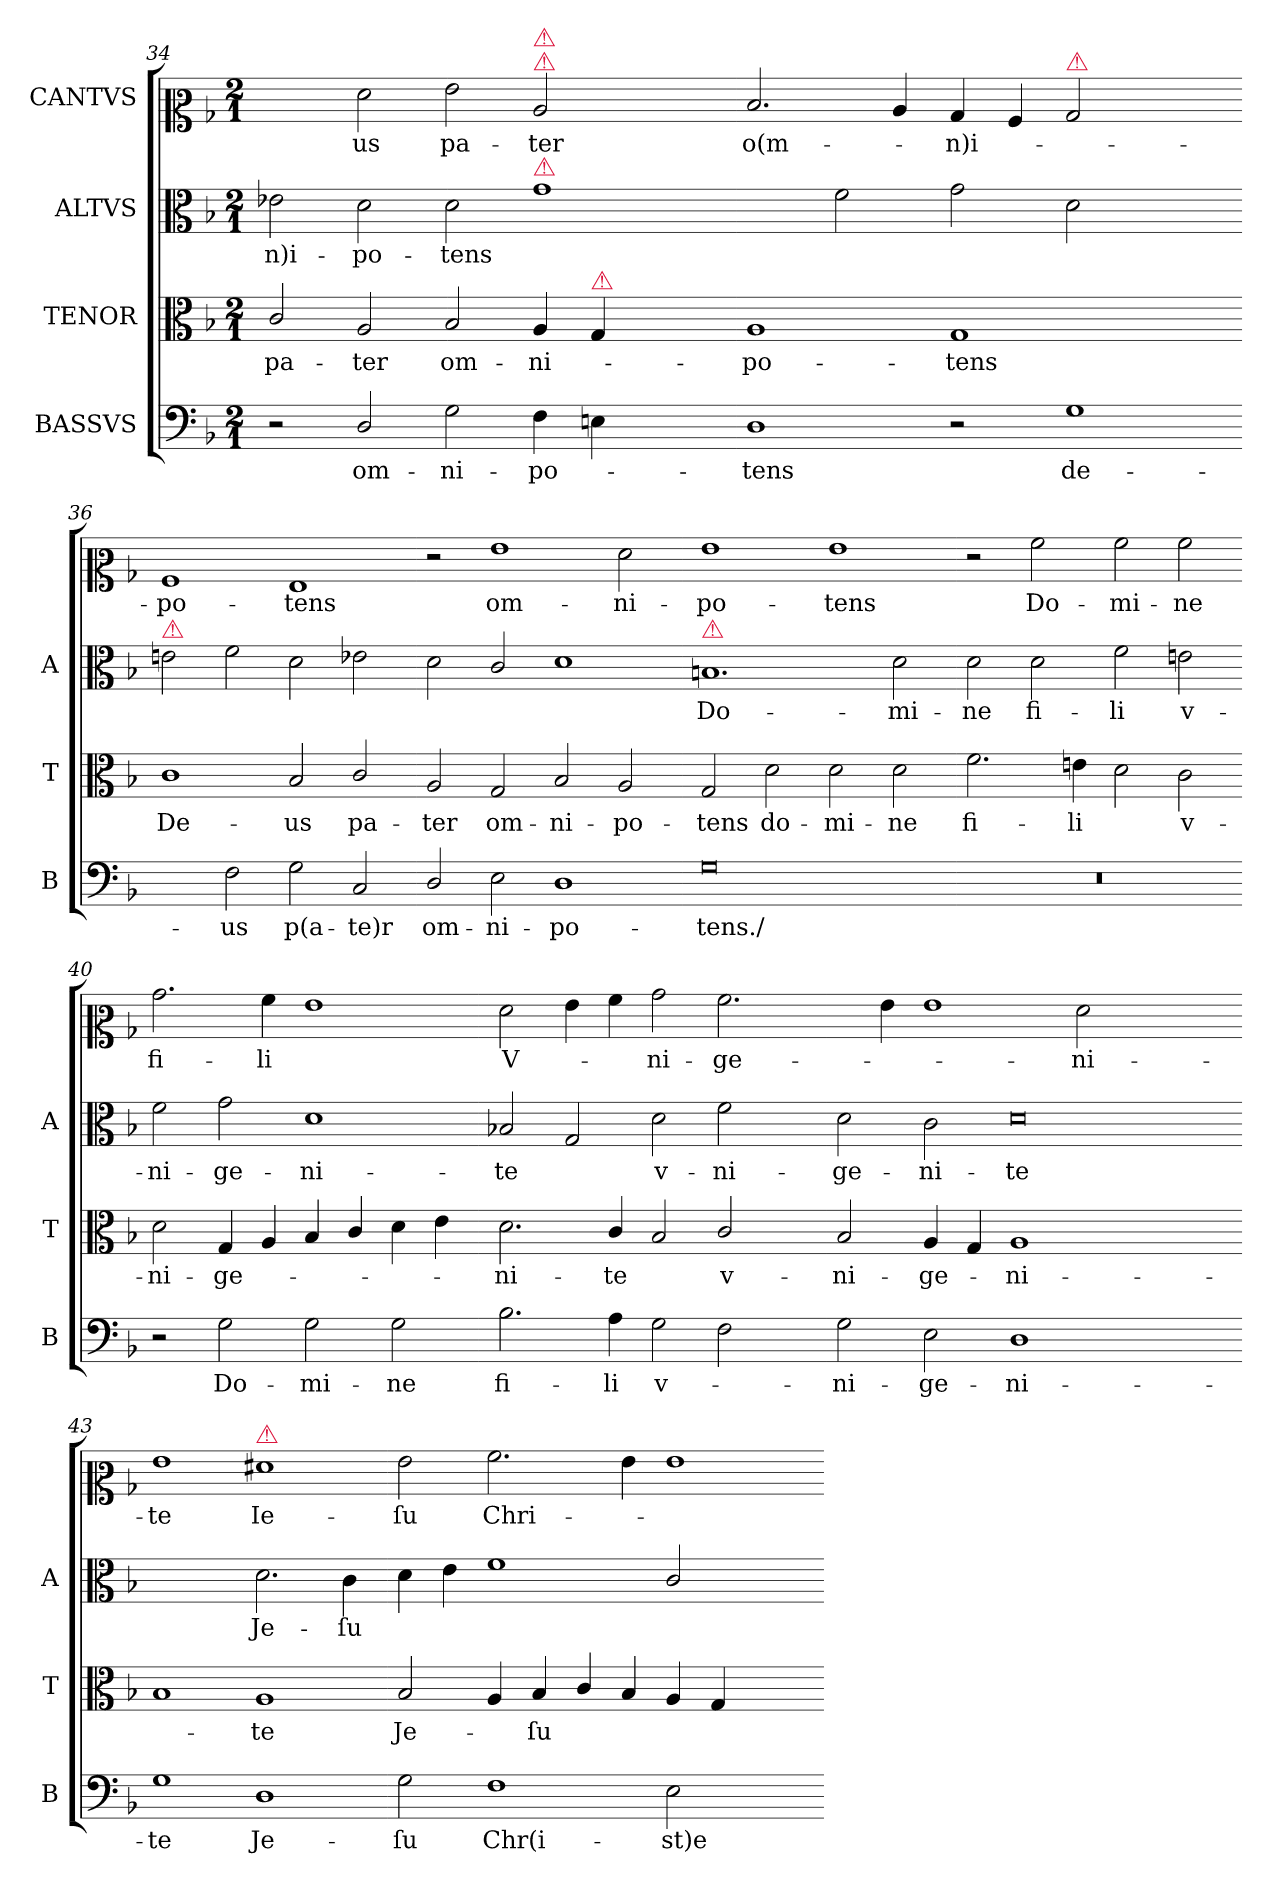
**kern	**text	**kern	**text	**kern	**text	**kern	**text
*part4	*part4	*part3	*part3	*part2	*part2	*part1	*part1
*staff4	*staff4	*staff3	*staff3	*staff2	*staff2	*staff1	*staff1
*I"BASSVS	*	*I"TENOR	*	*I"ALTVS	*	*I"CANTVS	*
*I'B	*	*I'T	*	*I'A	*	*	*
*clefF4	*	*clefC3	*	*clefC3	*	*clefC2	*
*k[b-]	*	*k[b-]	*	*k[b-]	*	*k[b-]	*
*F:	*	*F:	*	*F:	*	*F:	*
*M2/1	*	*M2/1	*	*M2/1	*	*M2/1	*
=34	=34	=34	=34	=34	=34	=34	=34
2r	.	2c/	pa-	2e-X\	-n)i-	2ryy	.
!	!LO:LY:i	!	!	!	!	!	!LO:LY:i
2D/	om-	2A/	-ter	2d\	-po-	2f\	-us
!	!LO:LY:i	!	!	!	!	!	!LO:LY:i
2G\	-ni-	2B-/	om-	2d\	-tens	2g\	pa-
!	!	!	!	!	!	!LO:TX:a:color=crimson:t=⚠	!
!	!	!	!	!	!	!LO:TX:a:color=crimson:t=⚠	!
!	!	!	!	!LO:TX:a:color=crimson:t=⚠	!	!	!
!	!LO:LY:i	!	!	!	!	!	!LO:LY:i
4F\	-po-	4A/	-ni-	1g\	.	2c/	-ter
!	!	!LO:TX:a:color=crimson:t=⚠	!	!	!	!	!
4En\	.	4G/	.	.	.	.	.
2ryy	.	2ryy	.	.	.	2ryy	.
=35-	=35-	=35-	=35-	=35-	=35-	=35-	=35-
!	!LO:LY:i	!	!	!	!	!	!LO:LY:i
1D\	-tens	1A/	-po-	2ryy	.	2.d/	o(m-
.	.	.	.	2f\	.	.	.
.	.	.	.	.	.	4c/	.
!	!	!	!	!	!	!	!LO:LY:i
2r	.	1G/	-tens	2g\	.	4B-/	-n)i-
.	.	.	.	.	.	4A/	.
!	!	!	!	!	!	!LO:TX:a:color=crimson:t=⚠	!
!	!LO:LY:i	!	!	!	!	!	!
1G\	de-	.	.	2d\	.	2B-/	.
.	.	2ryy	.	2ryy	.	2ryy	.
=36-	=36-	=36-	=36-	=36-	=36-	=36-	=36-
!	!	!	!	!LO:TX:a:color=crimson:t=⚠	!	!	!
!	!	!	!LO:LY:i	!	!	!	!LO:LY:i
2ryy	.	1c\	De-	2en\	.	1A/	-po-
!	!LO:LY:i	!	!	!	!	!	!
2F\	-us	.	.	2f\	.	.	.
!	!LO:LY:i	!	!LO:LY:i	!	!	!	!LO:LY:i
2G\	p(a-	2B-/	-us	2d\	.	1G/	-tens
!	!LO:LY:i	!	!LO:LY:i	!	!	!	!
2C/	-te)r	2c/	pa-	2e-X\	.	.	.
=37-	=37-	=37-	=37-	=37-	=37-	=37-	=37-
!	!LO:LY:i	!	!LO:LY:i	!	!	!	!
2D/	om-	2A/	-ter	2d\	.	2r	.
!	!LO:LY:i	!	!LO:LY:i	!	!	!	!
2E\	-ni-	2G/	om-	2c/	.	1g\	om-
!	!LO:LY:i	!	!LO:LY:i	!	!	!	!
1D\	-po-	2B-/	-ni-	1d\	.	.	.
!	!	!	!LO:LY:i	!	!	!	!
.	.	2A/	-po-	.	.	2f\	-ni-
=38-	=38-	=38-	=38-	=38-	=38-	=38-	=38-
!	!	!	!	!LO:TX:a:color=crimson:t=⚠	!	!	!
!	!LO:LY:i	!	!LO:LY:i	!	!	!	!
0G\	-tens./	2G/	-tens	1.Bn/	Do-	1g\	-po-
.	.	2d\	do-	.	.	.	.
.	.	2d\	-mi-	.	.	1g\	-tens
.	.	2d\	-ne	2d\	-mi-	.	.
=39-	=39-	=39-	=39-	=39-	=39-	=39-	=39-
0r	.	2.f\	fi-	2d\	-ne	2r	.
.	.	.	.	2d\	fi-	2a\	Do-
.	.	4en\	-li	.	.	.	.
.	.	2d\	.	2f\	-li	2a\	-mi-
.	.	2c\	v-	2en\	v-	2a\	-ne
=40-	=40-	=40-	=40-	=40-	=40-	=40-	=40-
2r	.	2d\	-ni-	2f\	-ni-	2.b-\	fi-
2G\	Do-	4G/	-ge-	2g\	-ge-	.	.
.	.	4A/	.	.	.	4a\	-li
2G\	-mi-	4B-/	.	1d\	-ni-	1g\	.
.	.	4c/	.	.	.	.	.
2G\	-ne	4d\	.	.	.	.	.
.	.	4e\	.	.	.	.	.
=41-	=41-	=41-	=41-	=41-	=41-	=41-	=41-
2.B-\	fi-	2.d\	-ni-	2B-X/	-te	2f\	V-
.	.	.	.	2G/	.	4g\	.
4A\	-li	4c/	-te	.	.	4a\	.
!	!	!	!	!	!LO:LY:i	!	!
2G\	v-	2B-/	.	2d\	v-	2b-\	-ni-
!	!	!	!LO:LY:i	!	!LO:LY:i	!	!
2F\	.	2c/	v-	2f\	-ni-	2.a\	-ge-
4ryy	.	4ryy	.	4ryy	.	.	.
=42-	=42-	=42-	=42-	=42-	=42-	=42-	=42-
!	!	!	!LO:LY:i	!	!LO:LY:i	!	!
2G\	-ni-	2B-/	-ni-	2d\	-ge-	4ryy	.
.	.	.	.	.	.	4g\	.
!	!	!	!LO:LY:i	!	!LO:LY:i	!	!
2E\	-ge-	4A/	-ge-	2c\	-ni-	1g\	.
.	.	4G/	.	.	.	.	.
!	!	!	!LO:LY:i	!	!LO:LY:i	!	!
1D\	-ni-	1A/	-ni-	0d\	-te	.	.
.	.	.	.	.	.	2f\	-ni-
1ryy	.	1ryy	.	.	.	1ryy	.
=43-	=43-	=43-	=43-	=43-	=43-	=43-	=43-
1G\	-te	1B-/	.	1ryy	.	1g\	-te
!	!	!	!	!	!	!LO:TX:a:color=crimson:t=⚠	!
!	!	!	!LO:LY:i	!	!	!	!
1D\	Je-	1A/	-te	2.d\	Je-	1f#X\	Ie-
.	.	.	.	4c\	-ſu	.	.
=44-	=44-	=44-	=44-	=44-	=44-	=44-	=44-
2G\	-ſu	2B-/	Je-	4d\	.	2g\	-ſu
.	.	.	.	4e\	.	.	.
1F\	Chr(i-	4A/	.	1f\	.	2.a\	Chri-
.	.	4B-/	-ſu	.	.	.	.
.	.	4c/	.	.	.	.	.
.	.	4B-/	.	.	.	4g\	.
2E\	-st)e	4A/	.	2c/	.	1g\	.
.	.	4G/	.	.	.	.	.
2ryy	.	2ryy	.	2ryy	.	.	.
=-	=-	=-	=-	=-	=-	=-	=-
*-	*-	*-	*-	*-	*-	*-	*-
